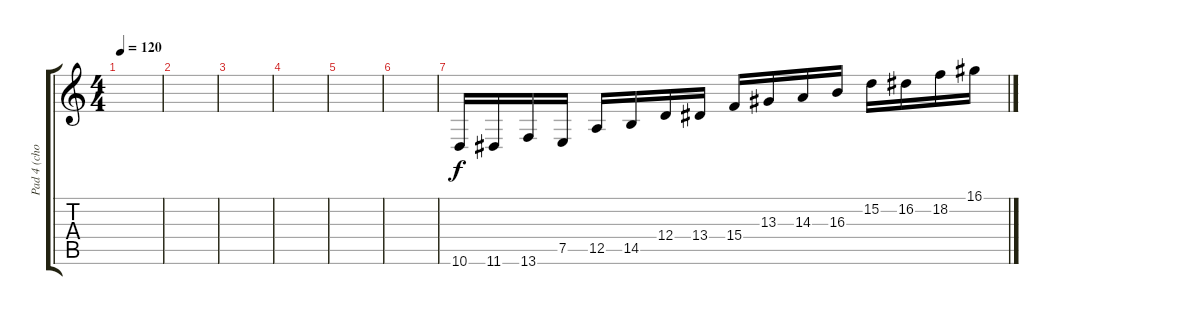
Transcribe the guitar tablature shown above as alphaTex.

\track ("Pad 4 (choir)" "Pad 4 (cho") {instrument pad4choir}
\staff {score tabs}
\tuning (E4 B3 G3 D3 A2 E2) {hide}
\ts (4 4)
\tempo 120
\clef g2
\ks c
|
|
|
|
|
|
10.6.16{instrument vibraphone} 11.6.16 13.6.16 7.5.16 12.5.16 14.5.16 12.4.16 13.4.16 15.4.16 13.3.16 14.3.16 16.3.16 15.2.16 16.2.16 18.2.16 16.1.16
